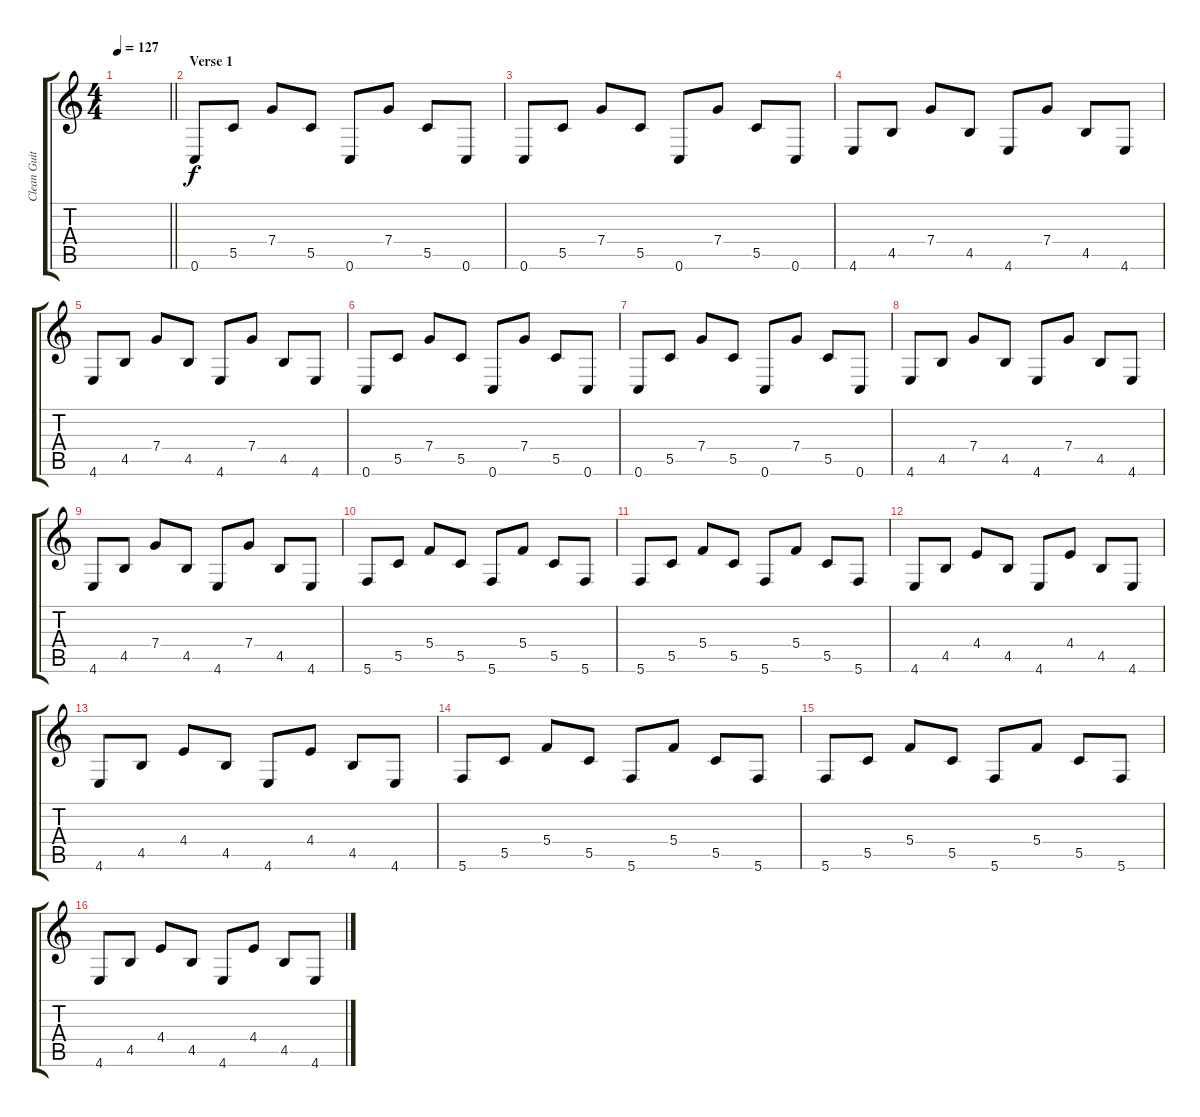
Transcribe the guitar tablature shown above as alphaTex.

\track ("Clean Guitar" "Clean Guit") {instrument electricguitarclean}
\staff {score tabs}
\tuning (D4 A3 F3 C3 G2 C2) {hide}
\ts (4 4)
\tempo 127
\clef g2
\barLineRight lightlight
\ks c
|
\section ("" "Verse 1")
0.6.8 5.5.8 7.4.8 5.5.8 0.6.8 7.4.8 5.5.8 0.6.8 |
0.6.8 5.5.8 7.4.8 5.5.8 0.6.8 7.4.8 5.5.8 0.6.8 |
4.6.8 4.5.8 7.4.8 4.5.8 4.6.8 7.4.8 4.5.8 4.6.8 |
4.6.8 4.5.8 7.4.8 4.5.8 4.6.8 7.4.8 4.5.8 4.6.8 |
0.6.8 5.5.8 7.4.8 5.5.8 0.6.8 7.4.8 5.5.8 0.6.8 |
0.6.8 5.5.8 7.4.8 5.5.8 0.6.8 7.4.8 5.5.8 0.6.8 |
4.6.8 4.5.8 7.4.8 4.5.8 4.6.8 7.4.8 4.5.8 4.6.8 |
4.6.8 4.5.8 7.4.8 4.5.8 4.6.8 7.4.8 4.5.8 4.6.8 |
5.6.8 5.5.8 5.4.8 5.5.8 5.6.8 5.4.8 5.5.8 5.6.8 |
5.6.8 5.5.8 5.4.8 5.5.8 5.6.8 5.4.8 5.5.8 5.6.8 |
4.6.8 4.5.8 4.4.8 4.5.8 4.6.8 4.4.8 4.5.8 4.6.8 |
4.6.8 4.5.8 4.4.8 4.5.8 4.6.8 4.4.8 4.5.8 4.6.8 |
5.6.8 5.5.8 5.4.8 5.5.8 5.6.8 5.4.8 5.5.8 5.6.8 |
5.6.8 5.5.8 5.4.8 5.5.8 5.6.8 5.4.8 5.5.8 5.6.8 |
4.6.8 4.5.8 4.4.8 4.5.8 4.6.8 4.4.8 4.5.8 4.6.8
